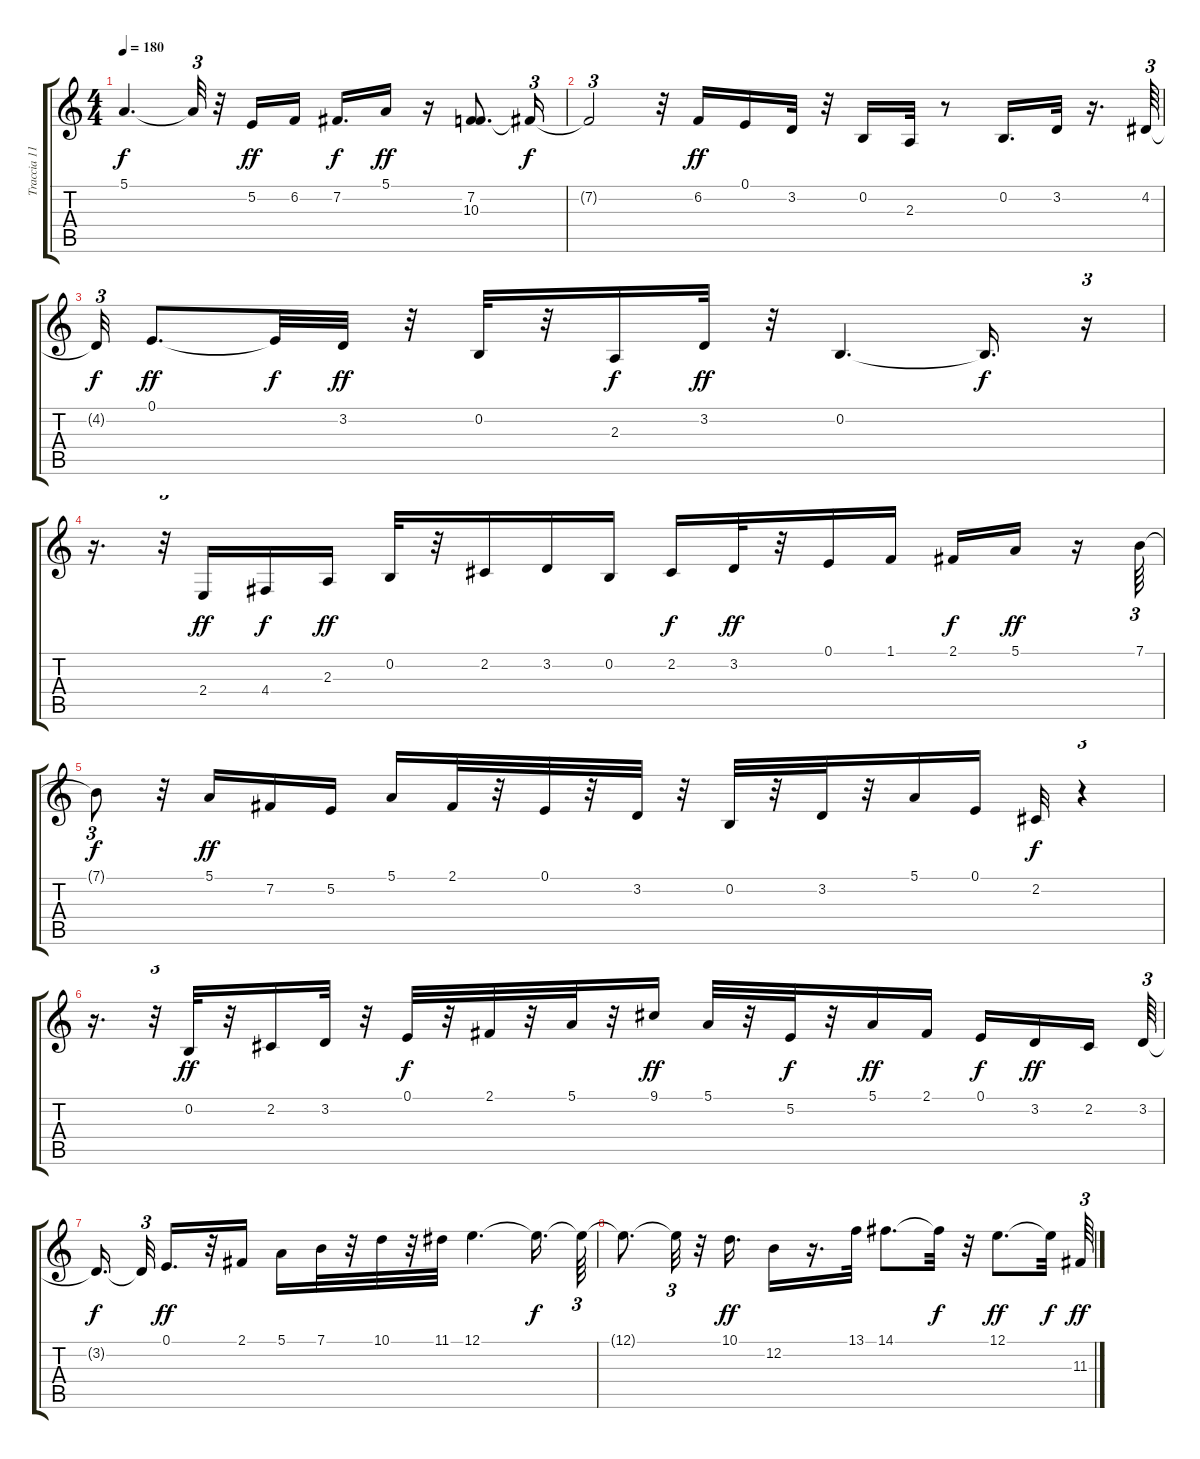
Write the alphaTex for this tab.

\track ("Traccia 11" "Traccia 11") {instrument sopranosax}
\staff {score tabs}
\tuning (E4 B3 G3 D3 A2 E2) {hide}
\ts (4 4)
\tempo 180
\clef g2
\ks c
5.1{t}.4{d dy f} 5.1{t}.32{tu (3 2)} r.32 5.2.16{dy ff} 6.2.16 7.2.16{d dy f} 5.1.16{dy ff} r.16 (7.2 10.3).8{d} 7.2{t}.16{tu (3 2) dy f} |
7.2{t}.2{tu (3 2)} r.32 6.2.16{dy ff} 0.1.16 3.2.32 r.32 0.2.16 2.3.32 r.8 0.2.16{d} 3.2.32 r.16{d} 4.2.64{tu (3 2)} |
4.2{t}.32{tu (3 2) dy f} 0.1.8{d dy ff} 0.1{t}.32{dy f} 3.2.32{dy ff} r.32 0.2.32 r.32 2.3.16{dy f} 3.2.32{dy ff} r.32 0.2.4{d} 0.2{t}.16{d dy f} r.16{tu (3 2)} |
r.16{d} r.32{tu (3 2)} 2.4.16{dy ff} 4.4.16{dy f} 2.3.16{dy ff} 0.2.32 r.32 2.2.16 3.2.16 0.2.16 2.2.16{dy f} 3.2.32{dy ff} r.32 0.1.16 1.1.16 2.1.16{dy f} 5.1.16{dy ff} r.16 7.1.64{tu (3 2)} |
7.1{t}.8{tu (3 2) dy f} r.32 5.1.16{dy ff} 7.2.16 5.2.16 5.1.16 2.1.32 r.32 0.1.32 r.32 3.2.32 r.32 0.2.32 r.32 3.2.32 r.32 5.1.16 0.1.16 2.2.32{dy f} r.4{tu (3 2)} |
r.16{d} r.32{tu (3 2)} 0.2.32{dy ff} r.32 2.2.16 3.2.32 r.32 0.1.32{dy f} r.32 2.1.32 r.32 5.1.32 r.32 9.1.16{dy ff} 5.1.32 r.32 5.2.32{dy f} r.32 5.1.16{dy ff} 2.1.16 0.1.16{dy f} 3.2.16{dy ff} 2.2.16{beam splitsecondary} 3.2.64{tu (3 2)} |
3.2{t}.16{d dy f beam splitsecondary} 3.2{t}.32{tu (3 2)} 0.1.16{d dy ff} r.32 2.1.16 5.1.16 7.1.32 r.32 10.1.32 r.32 11.1.32 12.1.4{d} 12.1{t}.16{d dy f} 12.1{t}.64{tu (3 2)} |
12.1{t}.8{d} 12.1{t}.32{tu (3 2)} r.32 10.1.16{d dy ff} 12.2.16 r.16{d} 13.1.32 14.1.8{d} 14.1{t}.32{dy f} r.32 12.1.8{d dy ff} 12.1{t}.32{dy f} 11.3.64{tu (3 2) dy ff}
